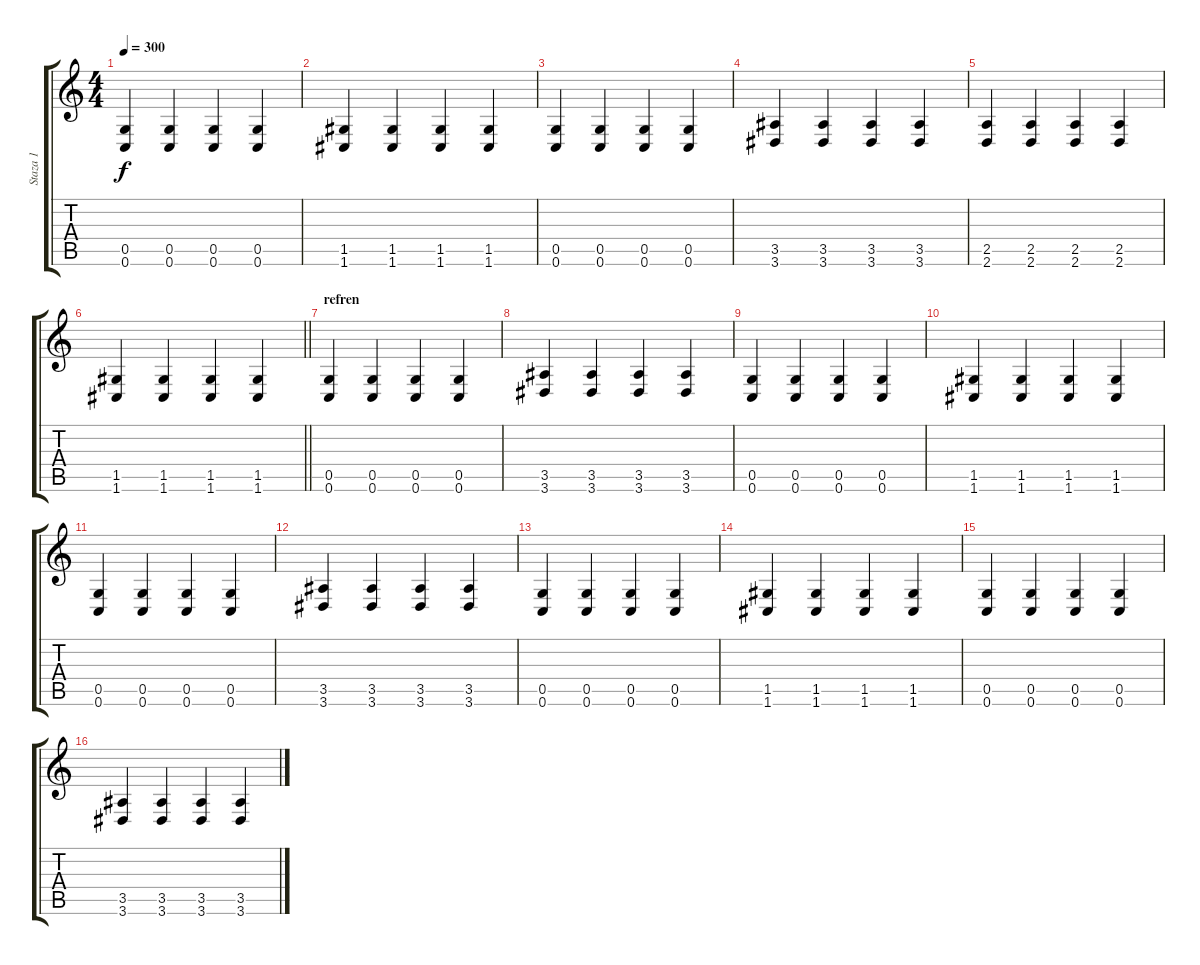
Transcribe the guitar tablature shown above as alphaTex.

\track ("Staza 1" "Staza 1") {instrument distortionguitar}
\staff {score tabs}
\tuning (D4 A3 F3 C3 G2 C2) {hide}
\ts (4 4)
\tempo 300
\clef g2
\ks c
(0.5 0.6).4{dy f} (0.5 0.6).4 (0.5 0.6).4 (0.5 0.6).4 |
(1.5 1.6).4 (1.5 1.6).4 (1.5 1.6).4 (1.5 1.6).4 |
(0.5 0.6).4 (0.5 0.6).4 (0.5 0.6).4 (0.5 0.6).4 |
(3.5 3.6).4 (3.5 3.6).4 (3.5 3.6).4 (3.5 3.6).4 |
(2.5 2.6).4 (2.5 2.6).4 (2.5 2.6).4 (2.5 2.6).4 |
\barLineRight lightlight
(1.5 1.6).4 (1.5 1.6).4 (1.5 1.6).4 (1.5 1.6).4 |
\section ("" "refren")
(0.5 0.6).4 (0.5 0.6).4 (0.5 0.6).4 (0.5 0.6).4 |
(3.5 3.6).4 (3.5 3.6).4 (3.5 3.6).4 (3.5 3.6).4 |
(0.5 0.6).4 (0.5 0.6).4 (0.5 0.6).4 (0.5 0.6).4 |
(1.5 1.6).4 (1.5 1.6).4 (1.5 1.6).4 (1.5 1.6).4 |
(0.5 0.6).4 (0.5 0.6).4 (0.5 0.6).4 (0.5 0.6).4 |
(3.5 3.6).4 (3.5 3.6).4 (3.5 3.6).4 (3.5 3.6).4 |
(0.5 0.6).4 (0.5 0.6).4 (0.5 0.6).4 (0.5 0.6).4 |
(1.5 1.6).4 (1.5 1.6).4 (1.5 1.6).4 (1.5 1.6).4 |
(0.5 0.6).4 (0.5 0.6).4 (0.5 0.6).4 (0.5 0.6).4 |
(3.5 3.6).4 (3.5 3.6).4 (3.5 3.6).4 (3.5 3.6).4
